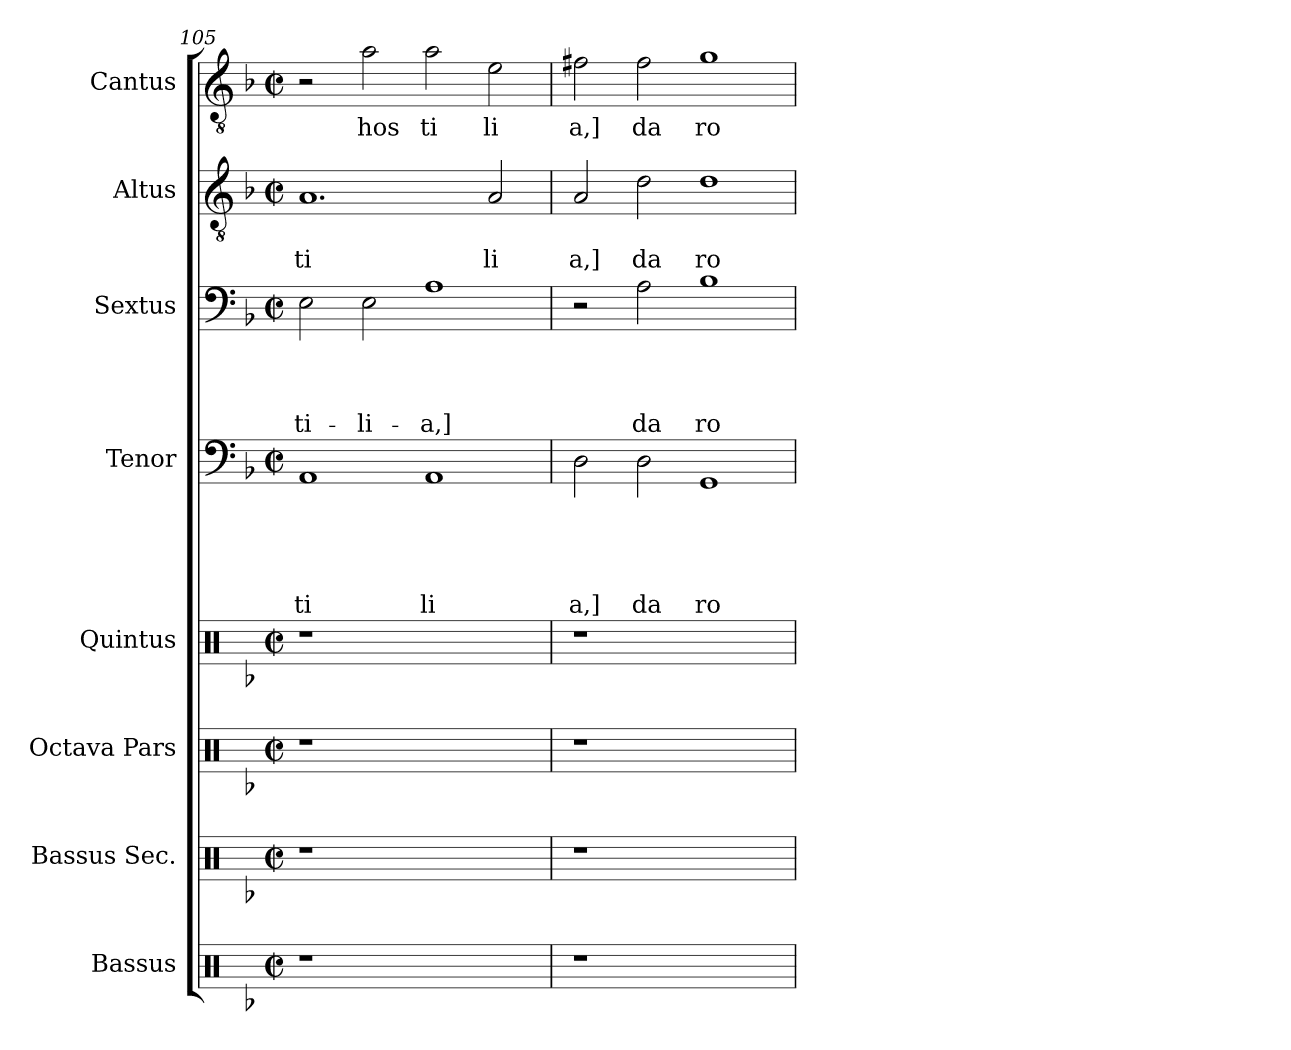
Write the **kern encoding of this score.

**kern	**kern	**kern	**kern	**kern	**text	**text	**text	**text	**text	**kern	**text	**text	**text	**text	**kern	**text	**text	**kern	**text
*part8	*part7	*part6	*part5	*part4	*part4	*part4	*part4	*part4	*part4	*part3	*part3	*part3	*part3	*part3	*part2	*part2	*part2	*part1	*part1
*staff8	*staff7	*staff6	*staff5	*staff4	*staff4	*staff4	*staff4	*staff4	*staff4	*staff3	*staff3	*staff3	*staff3	*staff3	*staff2	*staff2	*staff2	*staff1	*staff1
*I"Bassus	*I"Bassus Sec.	*I"Octava Pars	*I"Quintus	*I"Tenor	*	*	*	*	*	*I"Sextus	*	*	*	*	*I"Altus	*	*	*I"Cantus	*
*I'Bassus	*I'Bassus Sec.	*I'Octava Pars	*I'Quintus	*I'Tenor	*	*	*	*	*	*I'Sextus	*	*	*	*	*I'Altus	*	*	*I'Cantus	*
*clefX	*clefX	*clefX	*clefX	*clefF4	*	*	*	*	*	*clefF4	*	*	*	*	*clefGv2	*	*	*clefGv2	*
*	*	*	*	*ITrd-3c-5	*	*	*	*	*	*ITrd-3c-5	*	*	*	*	*ITrd-3c-5	*	*	*ITrd-3c-5	*
*k[b-]	*k[b-]	*k[b-]	*k[b-]	*k[b-e-]	*	*	*	*	*	*k[b-e-]	*	*	*	*	*k[b-e-]	*	*	*k[b-e-]	*
*F:	*F:	*F:	*F:	*B-:	*	*	*	*	*	*B-:	*	*	*	*	*B-:	*	*	*B-:	*
*M2/2	*M2/2	*M2/2	*M2/2	*M2/2	*	*	*	*	*	*M2/2	*	*	*	*	*M2/2	*	*	*M2/2	*
*met(c|)	*met(c|)	*met(c|)	*met(c|)	*met(c|)	*	*	*	*	*	*met(c|)	*	*	*	*	*met(c|)	*	*	*met(c|)	*
=105	=105	=105	=105	=105	=105	=105	=105	=105	=105	=105	=105	=105	=105	=105	=105	=105	=105	=105	=105
!	!	!	!	!	!	!	!	!	!LO:LY:b	!	!	!	!	!LO:LY:b	!	!	!LO:LY:b	!	!
1r	1r	1r	1r	1D	.	.	.	.	ti	2A\	.	.	.	-ti-	1.d	.	ti	2r	.
!	!	!	!	!	!	!	!	!	!	!	!	!	!	!LO:LY:b	!	!	!	!	!LO:LY:b
.	.	.	.	.	.	.	.	.	.	2A\	.	.	.	-li-	.	.	.	2dd\	hos
!	!	!	!	!	!	!	!	!	!LO:LY:b	!	!	!	!	!LO:LY:b	!	!	!	!	!LO:LY:b
1ryy	1ryy	1ryy	1ryy	1D	.	.	.	.	li	1d	.	.	.	-a,]	.	.	.	2dd\	ti
!	!	!	!	!	!	!	!	!	!	!	!	!	!	!	!	!	!LO:LY:b	!	!LO:LY:b
.	.	.	.	.	.	.	.	.	.	.	.	.	.	.	2d/	.	li	2a\	li
=106	=106	=106	=106	=106	=106	=106	=106	=106	=106	=106	=106	=106	=106	=106	=106	=106	=106	=106	=106
!	!	!	!	!	!	!	!	!	!LO:LY:b	!	!	!	!	!	!	!	!LO:LY:b	!	!LO:LY:b
1r	1r	1r	1r	2G\	.	.	.	.	a,]	2r	.	.	.	.	2d/	.	a,]	2bn\	a,]
!	!	!	!	!	!	!	!	!	!LO:LY:b	!	!	!	!	!LO:LY:b	!	!	!LO:LY:b	!	!LO:LY:b
.	.	.	.	2G\	.	.	.	.	da	2d\	.	.	.	da	2g\	.	da	2b\	da
!	!	!	!	!	!	!	!	!	!LO:LY:b	!	!	!	!	!LO:LY:b	!	!	!LO:LY:b	!	!LO:LY:b
1ryy	1ryy	1ryy	1ryy	1C	.	.	.	.	ro	1e-	.	.	.	ro-	1g	.	ro	1cc	ro
=	=	=	=	=	=	=	=	=	=	=	=	=	=	=	=	=	=	=	=
*-	*-	*-	*-	*-	*-	*-	*-	*-	*-	*-	*-	*-	*-	*-	*-	*-	*-	*-	*-
